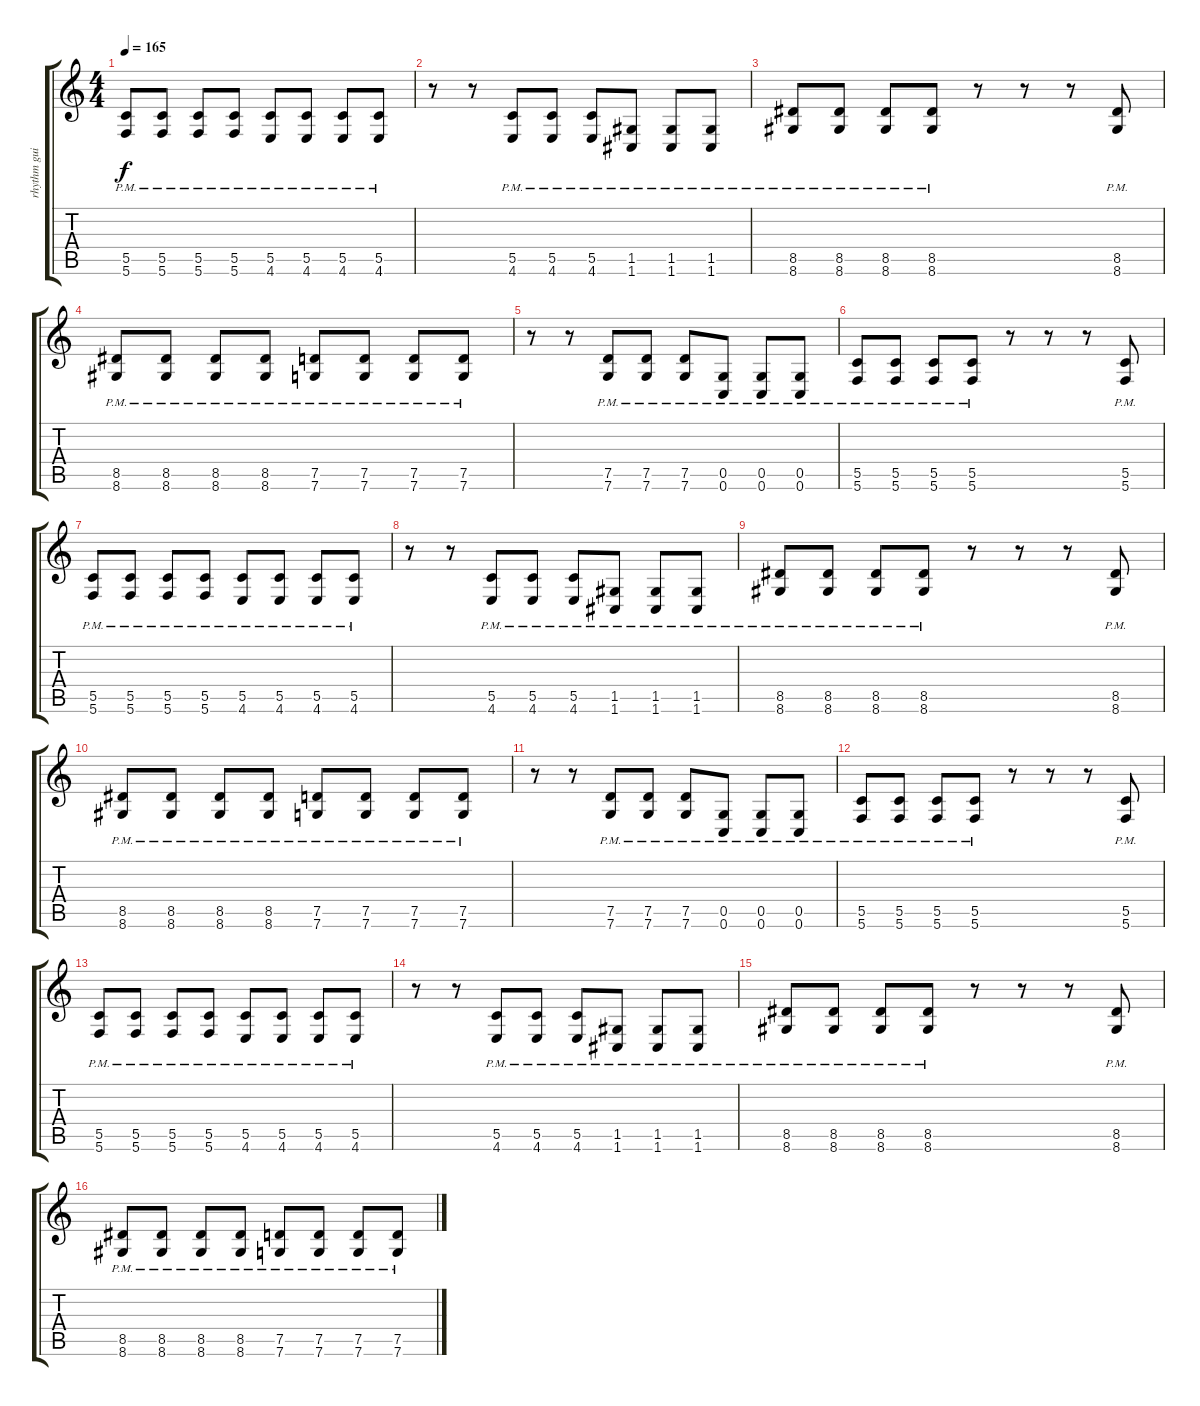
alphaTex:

\track ("rhythm guitar" "rhythm gui") {instrument distortionguitar}
\staff {score tabs}
\tuning (D4 A3 F3 C3 G2 C2) {hide}
\ts (4 4)
\tempo 165
\clef g2
\ks c
(5.5{pm} 5.6{pm}).8{dy f} (5.5{pm} 5.6{pm}).8 (5.5{pm} 5.6{pm}).8 (5.5{pm} 5.6{pm}).8 (5.5{pm} 4.6{pm}).8 (5.5{pm} 4.6{pm}).8 (5.5{pm} 4.6{pm}).8 (5.5{pm} 4.6{pm}).8 |
r.8 r.8 (5.5{pm} 4.6{pm}).8 (5.5{pm} 4.6{pm}).8 (5.5{pm} 4.6{pm}).8 (1.5{pm} 1.6{pm}).8 (1.5{pm} 1.6{pm}).8 (1.5{pm} 1.6{pm}).8 |
(8.5{pm} 8.6{pm}).8 (8.5{pm} 8.6{pm}).8 (8.5{pm} 8.6{pm}).8 (8.5{pm} 8.6{pm}).8 r.8 r.8 r.8 (8.5{pm} 8.6{pm}).8 |
(8.5{pm} 8.6{pm}).8 (8.5{pm} 8.6{pm}).8 (8.5{pm} 8.6{pm}).8 (8.5{pm} 8.6{pm}).8 (7.5{pm} 7.6{pm}).8 (7.5{pm} 7.6{pm}).8 (7.5{pm} 7.6{pm}).8 (7.5{pm} 7.6{pm}).8 |
r.8 r.8 (7.5{pm} 7.6{pm}).8 (7.5{pm} 7.6{pm}).8 (7.5{pm} 7.6{pm}).8 (0.5{pm} 0.6{pm}).8 (0.5{pm} 0.6{pm}).8 (0.5{pm} 0.6{pm}).8 |
(5.5{pm} 5.6{pm}).8 (5.5{pm} 5.6{pm}).8 (5.5{pm} 5.6{pm}).8 (5.5{pm} 5.6{pm}).8 r.8 r.8 r.8 (5.5{pm} 5.6{pm}).8 |
(5.5{pm} 5.6{pm}).8 (5.5{pm} 5.6{pm}).8 (5.5{pm} 5.6{pm}).8 (5.5{pm} 5.6{pm}).8 (5.5{pm} 4.6{pm}).8 (5.5{pm} 4.6{pm}).8 (5.5{pm} 4.6{pm}).8 (5.5{pm} 4.6{pm}).8 |
r.8 r.8 (5.5{pm} 4.6{pm}).8 (5.5{pm} 4.6{pm}).8 (5.5{pm} 4.6{pm}).8 (1.5{pm} 1.6{pm}).8 (1.5{pm} 1.6{pm}).8 (1.5{pm} 1.6{pm}).8 |
(8.5{pm} 8.6{pm}).8 (8.5{pm} 8.6{pm}).8 (8.5{pm} 8.6{pm}).8 (8.5{pm} 8.6{pm}).8 r.8 r.8 r.8 (8.5{pm} 8.6{pm}).8 |
(8.5{pm} 8.6{pm}).8 (8.5{pm} 8.6{pm}).8 (8.5{pm} 8.6{pm}).8 (8.5{pm} 8.6{pm}).8 (7.5{pm} 7.6{pm}).8 (7.5{pm} 7.6{pm}).8 (7.5{pm} 7.6{pm}).8 (7.5{pm} 7.6{pm}).8 |
r.8 r.8 (7.5{pm} 7.6{pm}).8 (7.5{pm} 7.6{pm}).8 (7.5{pm} 7.6{pm}).8 (0.5{pm} 0.6{pm}).8 (0.5{pm} 0.6{pm}).8 (0.5{pm} 0.6{pm}).8 |
(5.5{pm} 5.6{pm}).8 (5.5{pm} 5.6{pm}).8 (5.5{pm} 5.6{pm}).8 (5.5{pm} 5.6{pm}).8 r.8 r.8 r.8 (5.5{pm} 5.6{pm}).8 |
(5.5{pm} 5.6{pm}).8 (5.5{pm} 5.6{pm}).8 (5.5{pm} 5.6{pm}).8 (5.5{pm} 5.6{pm}).8 (5.5{pm} 4.6{pm}).8 (5.5{pm} 4.6{pm}).8 (5.5{pm} 4.6{pm}).8 (5.5{pm} 4.6{pm}).8 |
r.8 r.8 (5.5{pm} 4.6{pm}).8 (5.5{pm} 4.6{pm}).8 (5.5{pm} 4.6{pm}).8 (1.5{pm} 1.6{pm}).8 (1.5{pm} 1.6{pm}).8 (1.5{pm} 1.6{pm}).8 |
(8.5{pm} 8.6{pm}).8 (8.5{pm} 8.6{pm}).8 (8.5{pm} 8.6{pm}).8 (8.5{pm} 8.6{pm}).8 r.8 r.8 r.8 (8.5{pm} 8.6{pm}).8 |
(8.5{pm} 8.6{pm}).8 (8.5{pm} 8.6{pm}).8 (8.5{pm} 8.6{pm}).8 (8.5{pm} 8.6{pm}).8 (7.5{pm} 7.6{pm}).8 (7.5{pm} 7.6{pm}).8 (7.5{pm} 7.6{pm}).8 (7.5{pm} 7.6{pm}).8
